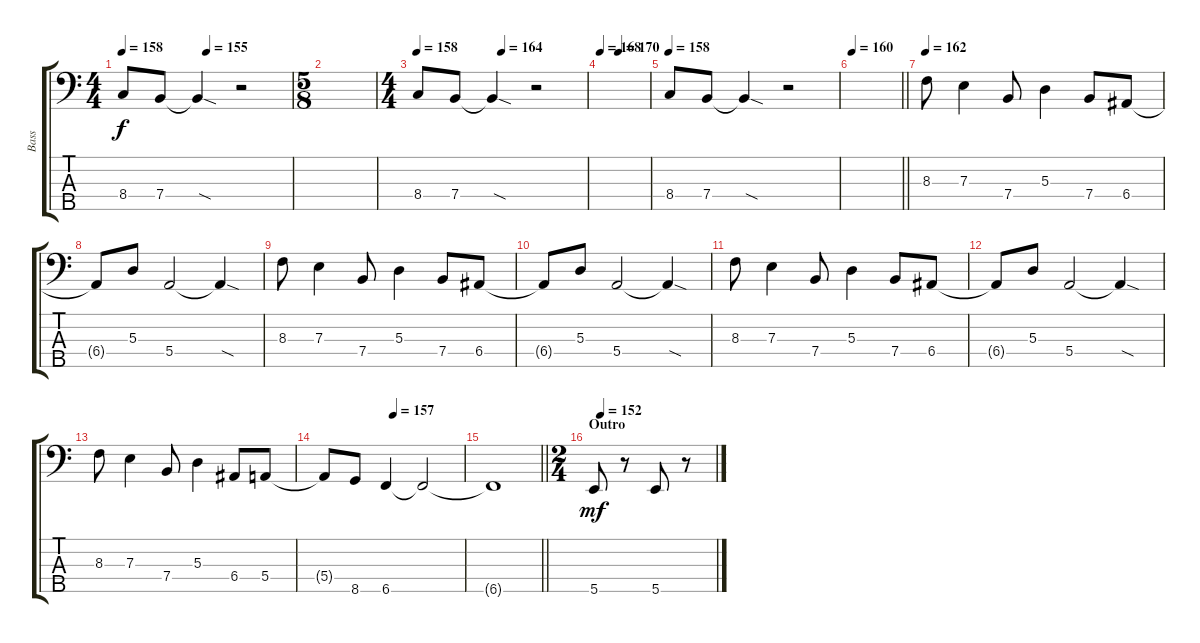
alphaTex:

\track ("Bass" "Bass") {instrument electricbassfinger}
\staff {score tabs}
\tuning (G2 D2 A1 E1 B0) {hide}
\ts (4 4)
\tempo 158
\tempo (155 0.5)
\clef f4
\ks c
8.4.8{dy f} 7.4.8 7.4{sod t}.4 r.2 |
\ts (5 8)
|
\ts (4 4)
\tempo 158
\tempo (164 0.5)
8.4.8 7.4.8 7.4{sod t}.4 r.2 |
\tempo 168
\tempo (170 0.375)
|
\tempo 158
8.4.8 7.4.8 7.4{sod t}.4 r.2 |
\tempo 160
\barLineRight lightlight
|
\section ("" "")
\tempo 162
8.3.8 7.3.4 7.4.8 5.3.4 7.4.8 6.4.8 |
6.4{t}.8 5.3.8 5.4.2 5.4{sod t}.4 |
8.3.8 7.3.4 7.4.8 5.3.4 7.4.8 6.4.8 |
6.4{t}.8 5.3.8 5.4.2 5.4{sod t}.4 |
8.3.8 7.3.4 7.4.8 5.3.4 7.4.8 6.4.8 |
6.4{t}.8 5.3.8 5.4.2 5.4{sod t}.4 |
8.3.8 7.3.4 7.4.8 5.3.4 6.4.8 5.4.8 |
\tempo (157 0.5)
5.4{t}.8 8.5.8 6.5.4 6.5{t}.2 |
\barLineRight lightlight
6.5{t}.1 |
\ts (2 4)
\section ("" "Outro")
\tempo (152 0.0625)
5.5.8{dy mf} r.8 5.5.8 r.8
